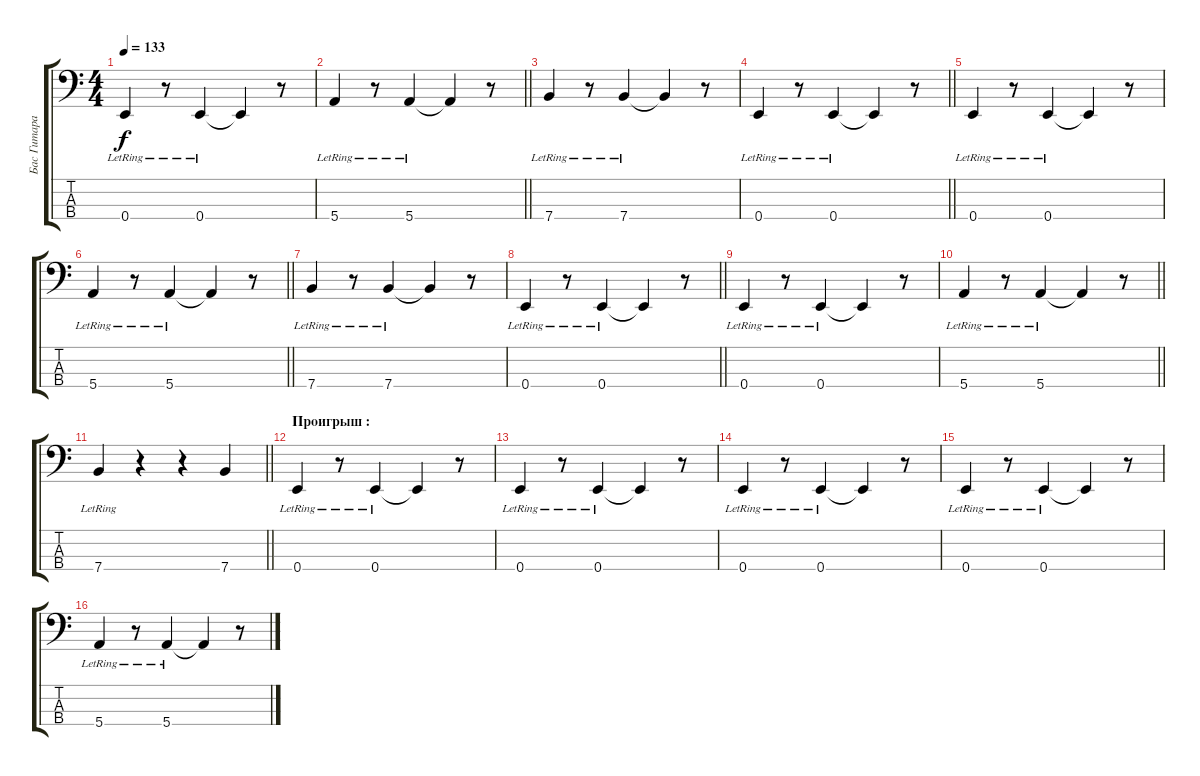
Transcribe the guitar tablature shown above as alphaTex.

\track ("Бас Гитара" "Бас Гитара") {instrument electricbassfinger}
\staff {score tabs}
\tuning (G2 D2 A1 E1) {hide}
\ts (4 4)
\tempo 133
\clef f4
\ks c
0.4{lr}.4{dy f} r.8 0.4{lr}.4 0.4{t}.4 r.8 |
\barLineRight lightlight
5.4{lr}.4 r.8 5.4{lr}.4 5.4{t}.4 r.8 |
7.4{lr}.4 r.8 7.4{lr}.4 7.4{t}.4 r.8 |
\barLineRight lightlight
0.4{lr}.4 r.8 0.4{lr}.4 0.4{t}.4 r.8 |
0.4{lr}.4 r.8 0.4{lr}.4 0.4{t}.4 r.8 |
\barLineRight lightlight
5.4{lr}.4 r.8 5.4{lr}.4 5.4{t}.4 r.8 |
7.4{lr}.4 r.8 7.4{lr}.4 7.4{t}.4 r.8 |
\barLineRight lightlight
0.4{lr}.4 r.8 0.4{lr}.4 0.4{t}.4 r.8 |
0.4{lr}.4 r.8 0.4{lr}.4 0.4{t}.4 r.8 |
\barLineRight lightlight
5.4{lr}.4 r.8 5.4{lr}.4 5.4{t}.4 r.8 |
\barLineRight lightlight
7.4{lr}.4 r.4 r.4 7.4.4 |
\section ("" "Проигрыш :")
0.4{lr}.4 r.8 0.4{lr}.4 0.4{t}.4 r.8 |
0.4{lr}.4 r.8 0.4{lr}.4 0.4{t}.4 r.8 |
0.4{lr}.4 r.8 0.4{lr}.4 0.4{t}.4 r.8 |
0.4{lr}.4 r.8 0.4{lr}.4 0.4{t}.4 r.8 |
5.4{lr}.4 r.8 5.4{lr}.4 5.4{t}.4 r.8
